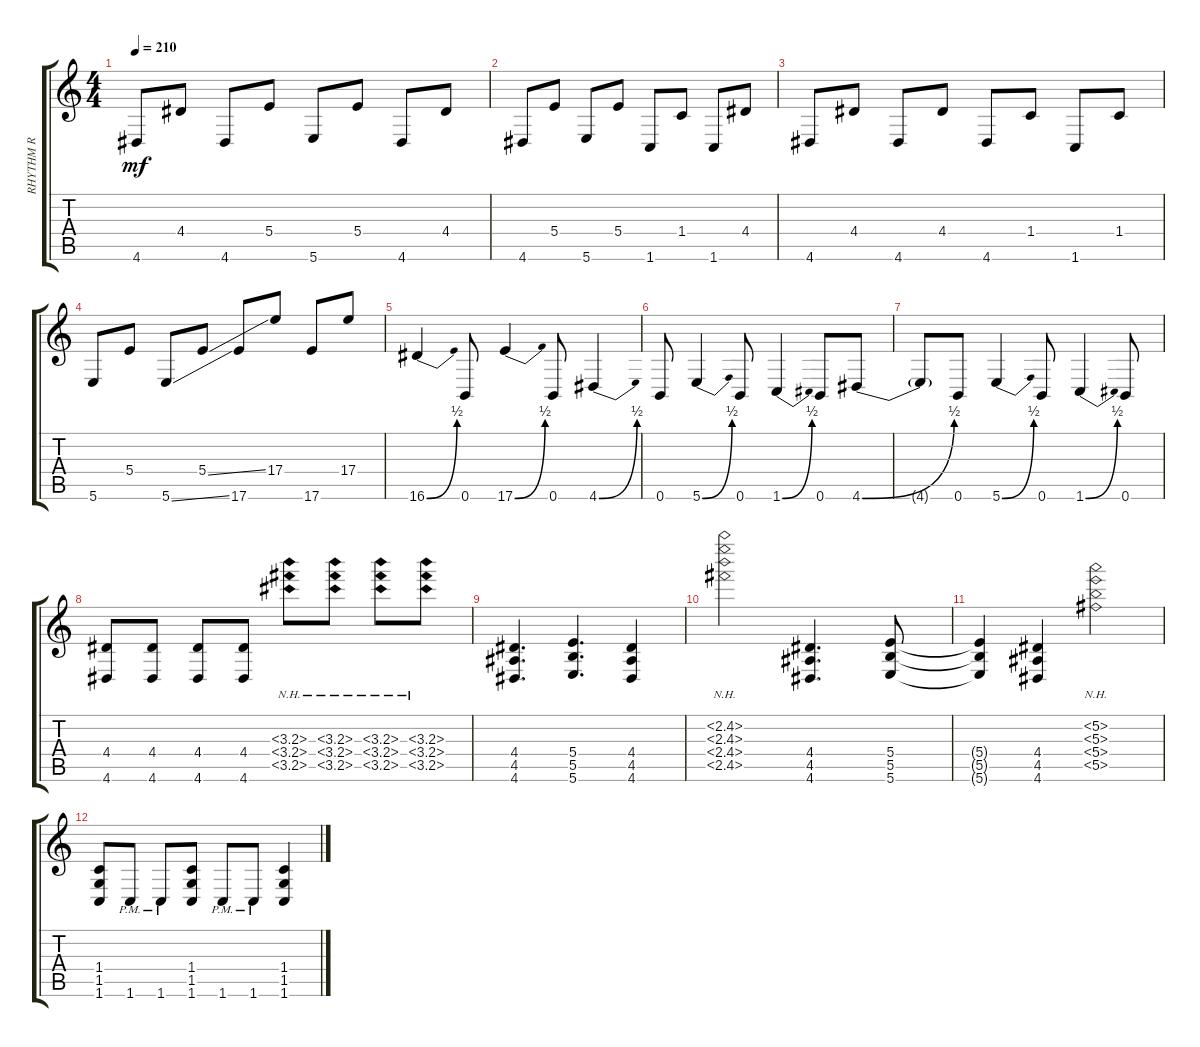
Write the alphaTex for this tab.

\track ("RHYTHM R" "RHYTHM R") {instrument distortionguitar}
\staff {score tabs}
\tuning (Bb3 A3 E3 B2 Gb2 B1) {hide}
\ts (4 4)
\tempo 210
\clef g2
\ks c
4.6.8{dy mf} 4.4.8 4.6.8 5.4.8 5.6.8 5.4.8 4.6.8 4.4.8 |
4.6.8 5.4.8 5.6.8 5.4.8 1.6.8 1.4.8 1.6.8 4.4.8 |
4.6.8 4.4.8 4.6.8 4.4.8 4.6.8 1.4.8 1.6.8 1.4.8 |
5.6.8 5.4.8 5.6{ss}.8 5.4{ss}.8 17.6.8 17.4.8 17.6.8 17.4.8 |
16.6{be (bend 0 0 60 2)}.4 0.6.8 17.6{be (bend 0 0 60 2)}.4 0.6.8 4.6{be (bend 0 0 60 2)}.4 |
0.6.8 5.6{be (bend 0 0 60 2)}.4 0.6.8 1.6{be (bend 0 0 60 2)}.4 0.6.8 4.6{be (bend 0 0 60 2)}.8 |
4.6{t}.8 0.6.8 5.6{be (bend 0 0 60 2)}.4 0.6.8 1.6{be (bend 0 0 60 2)}.4 0.6.8 |
(4.4 4.6).8 (4.4 4.6).8 (4.4 4.6).8 (4.4 4.6).8 (3.3{nh} 3.4{nh} 3.5{nh}).8 (3.3{nh} 3.4{nh} 3.5{nh}).8 (3.3{nh} 3.4{nh} 3.5{nh}).8 (3.3{nh} 3.4{nh} 3.5{nh}).8 |
(4.4 4.5 4.6).4{d} (5.4 5.5 5.6).4{d} (4.4 4.5 4.6).4 |
(2.2{nh} 2.3{nh} 2.4{nh} 2.5{nh}).2 (4.4 4.5 4.6).4{d} (5.4 5.5 5.6).8 |
(5.4{t} 5.5{t} 5.6{t}).4 (4.4 4.5 4.6).4 (5.2{nh} 5.3{nh} 5.4{nh} 5.5{nh}).2 |
(1.4 1.5 1.6).8 1.6{pm}.8 1.6{pm}.8 (1.4 1.5 1.6).8 1.6{pm}.8 1.6{pm}.8 (1.4 1.5 1.6).4
